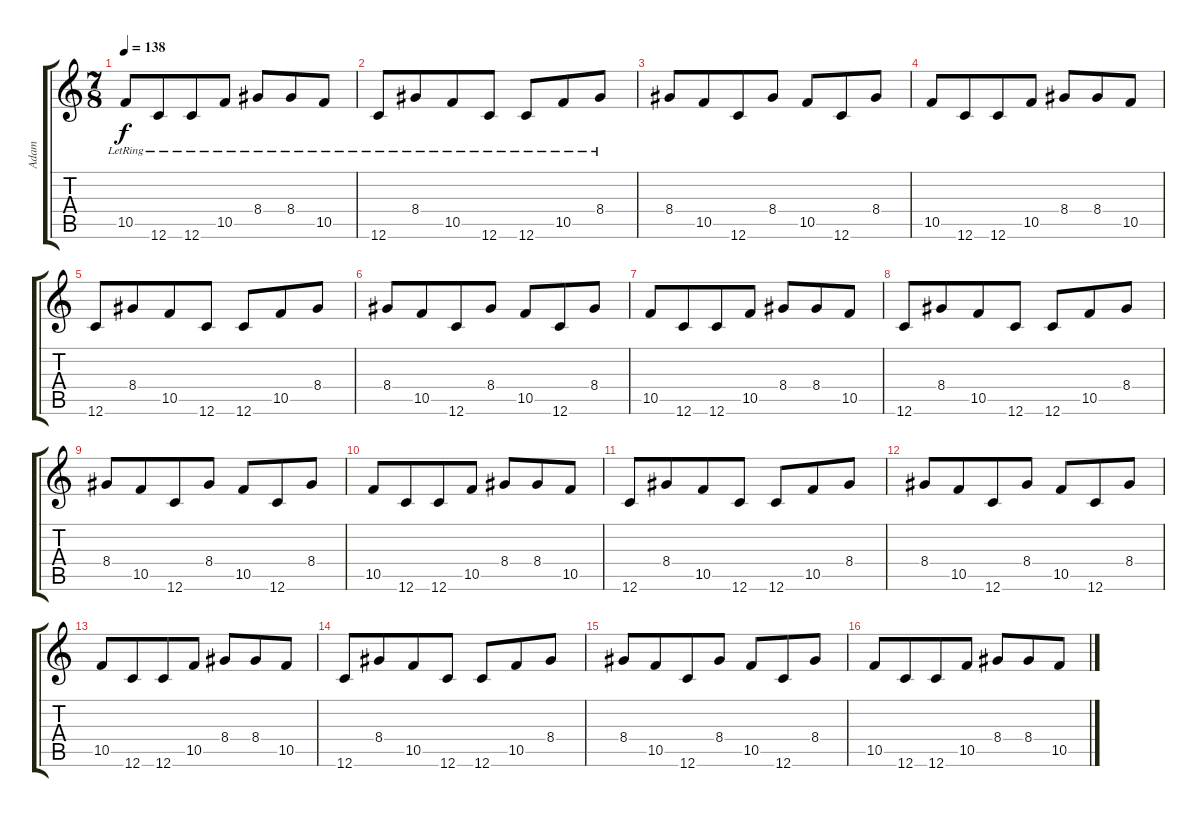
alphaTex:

\track ("Adam" "Adam") {instrument distortionguitar}
\staff {score tabs}
\tuning (D4 A3 F3 C3 G2 C2) {hide}
\ts (7 8)
\tempo 138
\clef g2
\ks c
10.5{lr}.8{dy f} 12.6{lr}.8 12.6{lr}.8 10.5{lr}.8 8.4{lr}.8 8.4{lr}.8 10.5{lr}.8 |
12.6{lr}.8 8.4{lr}.8 10.5{lr}.8 12.6{lr}.8 12.6{lr}.8 10.5{lr}.8 8.4{lr}.8 |
8.4.8{instrument distortionguitar} 10.5.8 12.6.8 8.4.8 10.5.8 12.6.8 8.4.8 |
10.5.8 12.6.8 12.6.8 10.5.8 8.4.8 8.4.8 10.5.8 |
12.6.8 8.4.8 10.5.8 12.6.8 12.6.8 10.5.8 8.4.8 |
8.4.8 10.5.8 12.6.8 8.4.8 10.5.8 12.6.8 8.4.8 |
10.5.8 12.6.8 12.6.8 10.5.8 8.4.8 8.4.8 10.5.8 |
12.6.8 8.4.8 10.5.8 12.6.8 12.6.8 10.5.8 8.4.8 |
8.4.8 10.5.8 12.6.8 8.4.8 10.5.8 12.6.8 8.4.8 |
10.5.8 12.6.8 12.6.8 10.5.8 8.4.8 8.4.8 10.5.8 |
12.6.8 8.4.8 10.5.8 12.6.8 12.6.8 10.5.8 8.4.8 |
8.4.8 10.5.8 12.6.8 8.4.8 10.5.8 12.6.8 8.4.8 |
10.5.8 12.6.8 12.6.8 10.5.8 8.4.8 8.4.8 10.5.8 |
12.6.8 8.4.8 10.5.8 12.6.8 12.6.8 10.5.8 8.4.8 |
8.4.8 10.5.8 12.6.8 8.4.8 10.5.8 12.6.8 8.4.8 |
10.5.8 12.6.8 12.6.8 10.5.8 8.4.8 8.4.8 10.5.8
